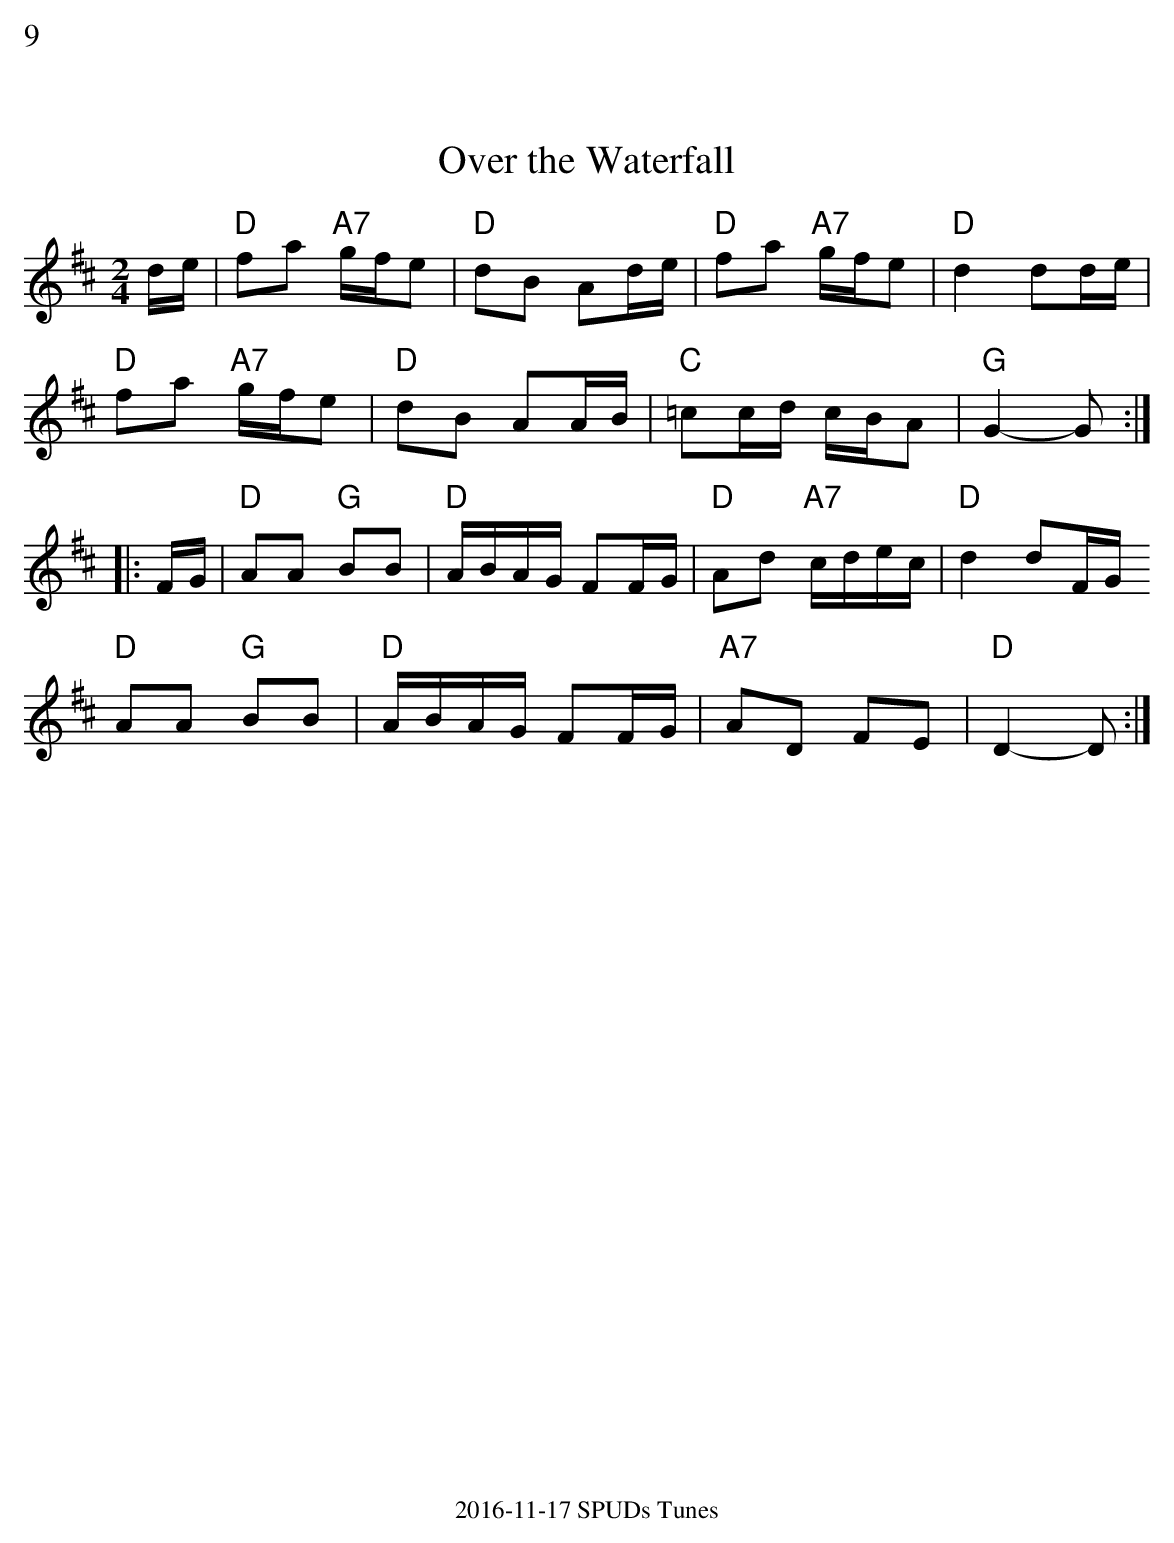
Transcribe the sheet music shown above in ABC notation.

X:1
%%text 9
T:Over the Waterfall
M:2/4
L:1/16
K:D
de |"D"f2a2 "A7"gfe2 | "D"d2B2 A2de | "D"f2a2  "A7"gfe2 | "D"d4d2de|
"D"f2a2 "A7"gfe2 | "D"d2B2 A2AB |"C" =c2cd cBA2 | "G"G4-G2 :|
|:FG |"D" A2A2"G" B2B2 | "D"ABAG F2FG |"D" A2d2  "A7"cdec |"D" d4 d2FG
"D"A2A2 "G"B2B2 |"D" ABAG F2FG | "A7"A2D2  F2E2 | "D"D4-D2 :|
